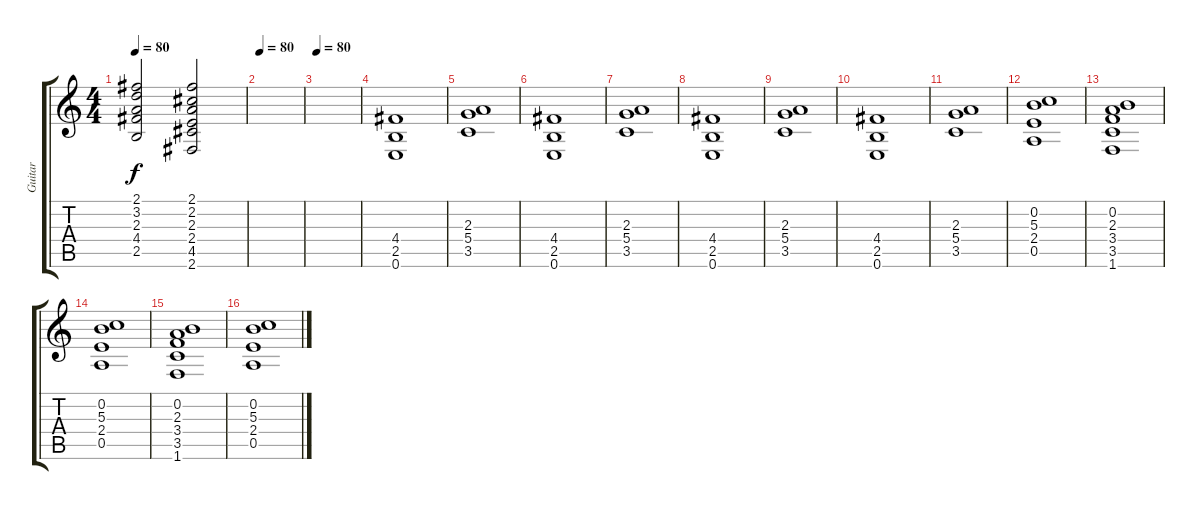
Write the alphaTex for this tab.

\track ("Guitar" "Guitar") {instrument overdrivenguitar}
\staff {score tabs}
\tuning (E4 B3 G3 D3 A2 E2) {hide}
\ts (4 4)
\tempo 80
\clef g2
\ks c
(2.1 3.2 2.3 4.4 2.5).2{dy f} (2.1 2.2 2.3 2.4 4.5 2.6).2 |
\tempo 80
|
\tempo 80
|
(4.4 2.5 0.6).1{volume 12 instrument overdrivenguitar} |
(2.3 5.4 3.5).1 |
(4.4 2.5 0.6).1{volume 12 instrument overdrivenguitar} |
(2.3 5.4 3.5).1 |
(4.4 2.5 0.6).1{volume 12 instrument overdrivenguitar} |
(2.3 5.4 3.5).1 |
(4.4 2.5 0.6).1{volume 12 instrument overdrivenguitar} |
(2.3 5.4 3.5).1 |
(0.2 5.3 2.4 0.5).1 |
(0.2 2.3 3.4 3.5 1.6).1 |
(0.2 5.3 2.4 0.5).1 |
(0.2 2.3 3.4 3.5 1.6).1 |
(0.2 5.3 2.4 0.5).1
